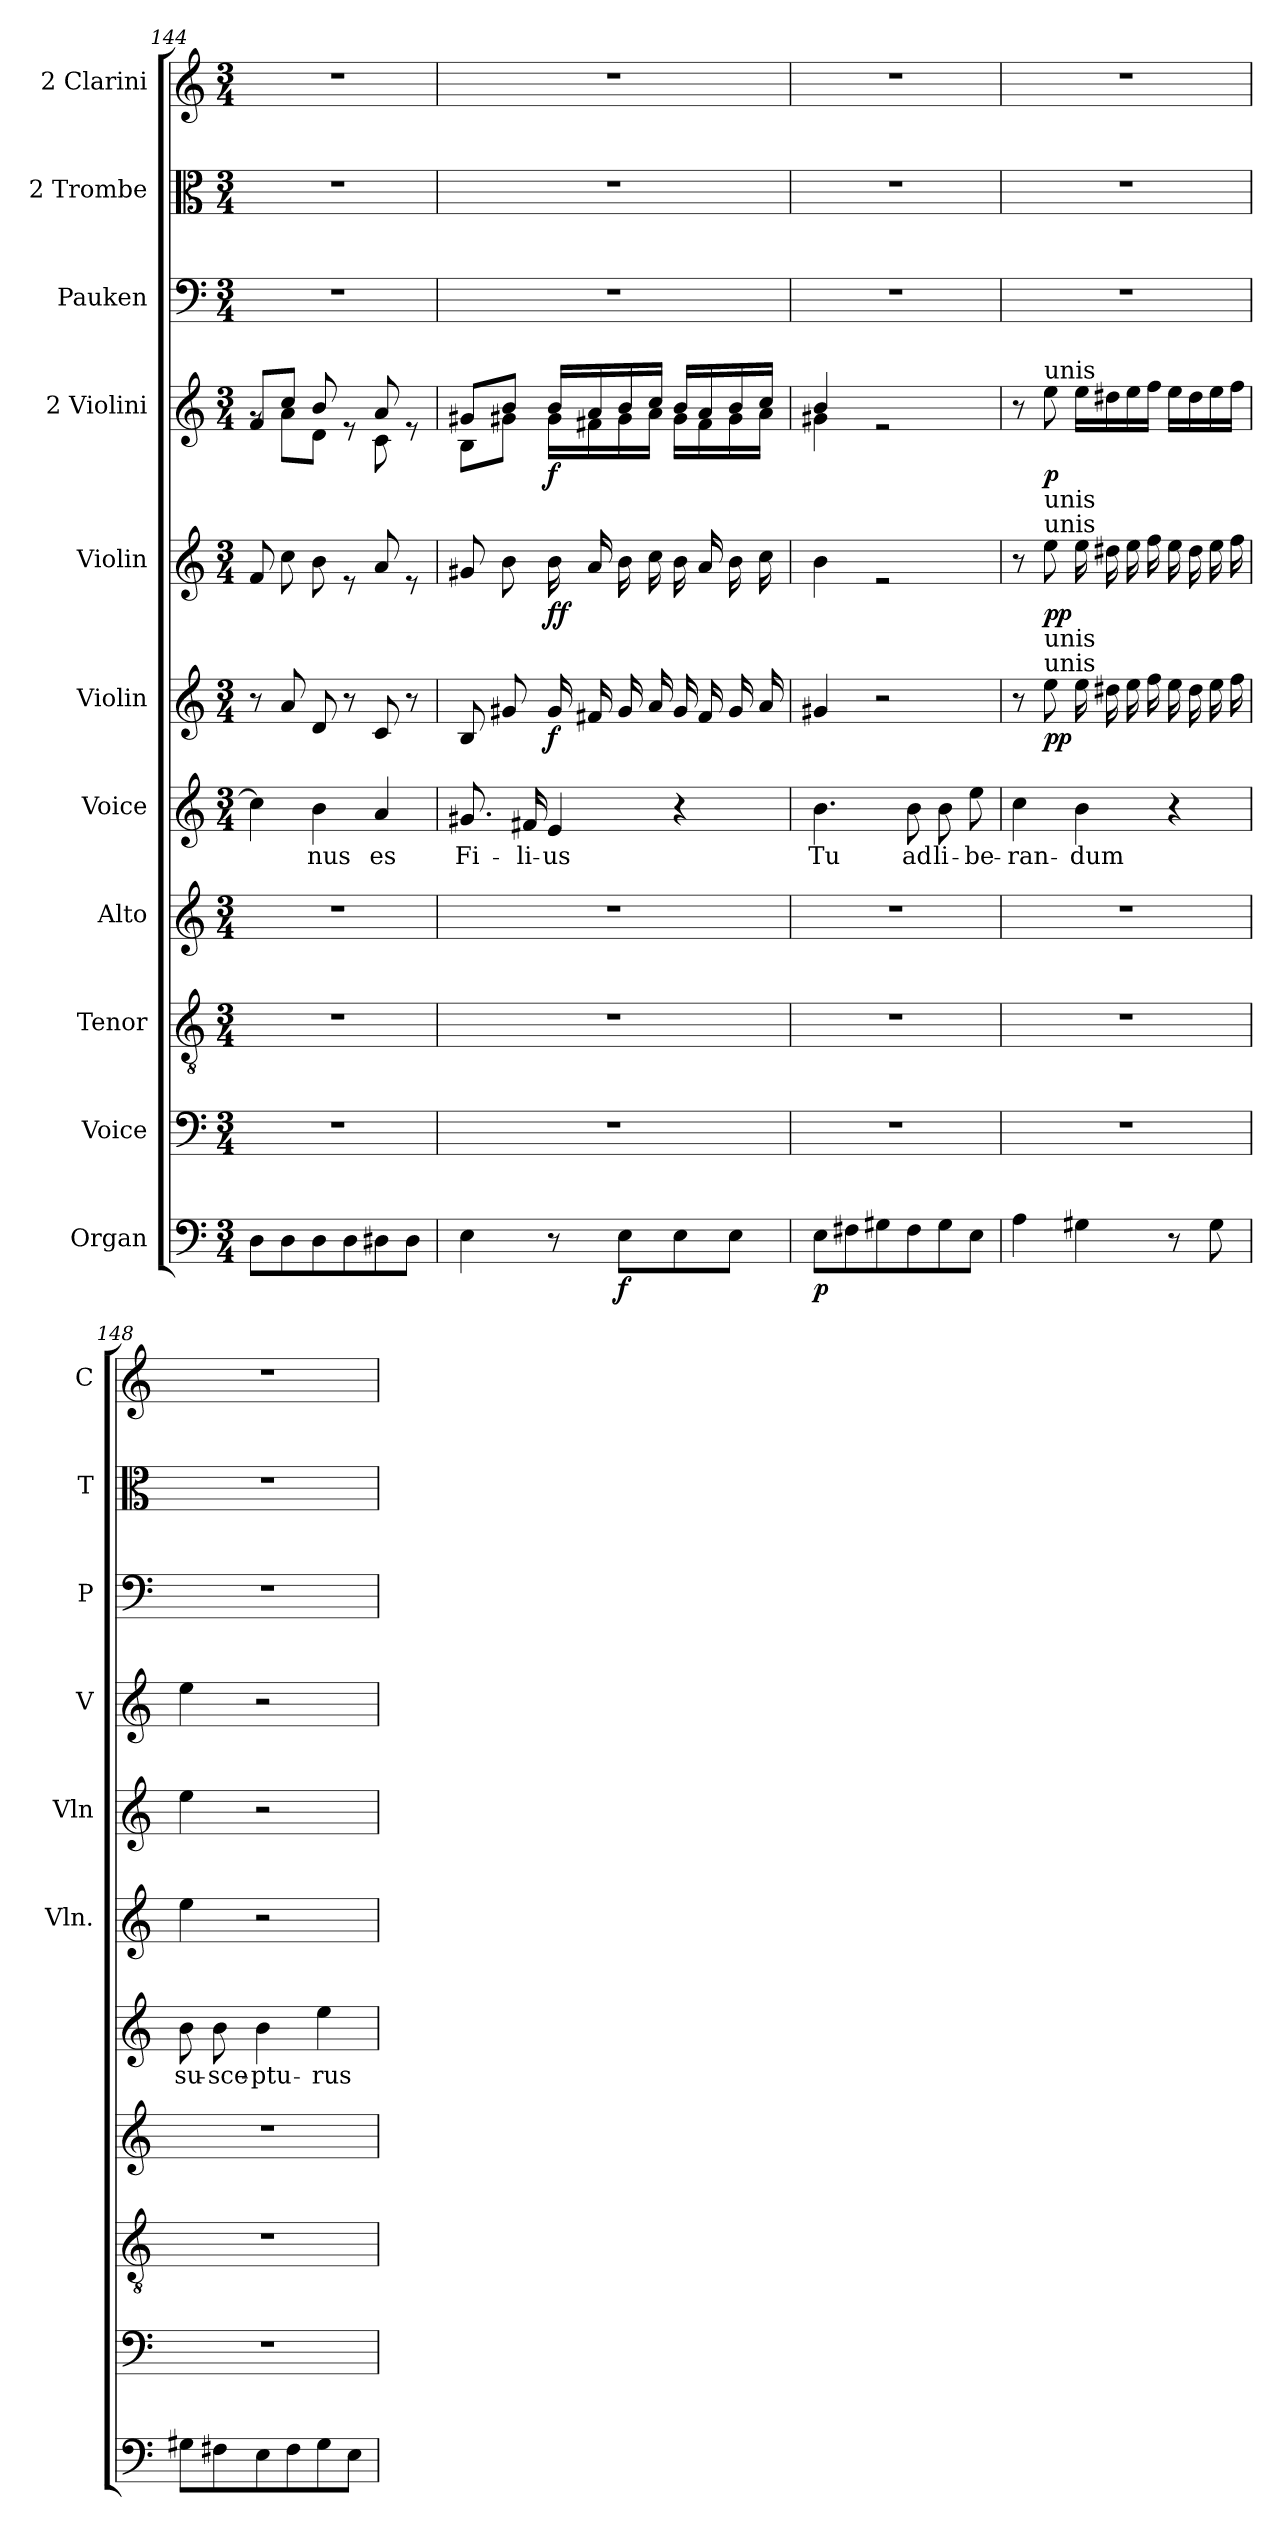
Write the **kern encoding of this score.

**kern	**dynam	**kern	**kern	**kern	**kern	**text	**kern	**dynam	**kern	**dynam	**kern	**dynam	**kern	**kern	**kern
*part11	*part11	*part10	*part9	*part8	*part7	*part7	*part6	*part6	*part5	*part5	*part4	*part4	*part3	*part2	*part1
*staff11	*staff11	*staff10	*staff9	*staff8	*staff7	*staff7	*staff6	*staff6	*staff5	*staff5	*staff4	*staff4	*staff3	*staff2	*staff1
*I"Organ	*	*I"Voice	*I"Tenor	*I"Alto	*I"Voice	*	*I"Violin	*	*I"Violin	*	*I"2 Violini	*	*I"Pauken	*I"2 Trombe	*I"2 Clarini
*	*	*	*	*	*	*	*I'Vln.	*	*I'Vln	*	*I'V	*	*I'P	*I'T	*I'C
*clefF4	*	*clefF4	*clefGv2	*clefG2	*clefG2	*	*clefG2	*	*clefG2	*	*clefG2	*	*clefF4	*clefC3	*clefG2
*k[]	*	*k[]	*k[]	*k[]	*k[]	*	*k[]	*	*k[]	*	*k[]	*	*k[]	*k[]	*k[]
*M3/4	*	*M3/4	*M3/4	*M3/4	*M3/4	*	*M3/4	*	*M3/4	*	*M3/4	*	*M3/4	*M3/4	*M3/4
=144	=144	=144	=144	=144	=144	=144	=144	=144	=144	=144	=144	=144	=144	=144	=144
*	*	*	*	*	*	*	*	*	*	*	*^	*	*	*	*
8D\L	.	2.r	2.r	2.r	4cc\]	.	8r	.	8f/	.	8f/L	8rg	.	2.r	2.r	2.r
8D\	.	.	.	.	.	.	8a/	.	8cc\	.	8cc/J	8a\L	.	.	.	.
!	!	!	!	!	!	!LO:LY:b	!	!	!	!	!	!	!	!	!	!
8D\	.	.	.	.	4b\	-nus	8d/	.	8b\	.	8b/	8d\J	.	.	.	.
8D\	.	.	.	.	.	.	8r	.	8re	.	8re	8ryy	.	.	.	.
!	!	!	!	!	!	!LO:LY:b	!	!	!	!	!	!	!	!	!	!
8D#X\	.	.	.	.	4a/	es	8c/	.	8a/	.	8a/	8c\	.	.	.	.
8D#\J	.	.	.	.	.	.	8r	.	8re	.	8re	8ryy	.	.	.	.
!!LO:LB:g=z
=145	=145	=145	=145	=145	=145	=145	=145	=145	=145	=145	=145	=145	=145	=145	=145	=145
!	!	!	!	!	!	!LO:LY:b	!	!	!	!	!	!	!	!	!	!
4E\	.	2.r	2.r	2.r	8.g#X/	Fi-	8B/	.	8g#X/	.	8g#X/L	8B\L	.	2.r	2.r	2.r
.	.	.	.	.	.	.	8g#X/	.	8b\	.	8b/J	8g#X\J	.	.	.	.
!	!	!	!	!	!	!LO:LY:b	!	!	!	!	!	!	!	!	!	!
.	.	.	.	.	16f#X/	-li-	.	.	.	.	.	.	.	.	.	.
!	!	!	!	!	!	!LO:LY:b	!	!LO:DY:b	!	!LO:DY:b	!	!	!	!	!	!
!	!	!	!	!	!	!	!	!	!	!LO:DY:n=1:b	!	!	!LO:DY:b	!	!	!
8r	.	.	.	.	4e/	-us	16g#/	f	16b\	f f	16b/LL	16g#\LL	f	.	.	.
.	.	.	.	.	.	.	16f#X/	.	16a/	.	16a/	16f#X\	.	.	.	.
!	!LO:DY:b	!	!	!	!	!	!	!	!	!	!	!	!	!	!	!
8E\L	f	.	.	.	.	.	16g#/	.	16b\	.	16b/	16g#\	.	.	.	.
.	.	.	.	.	.	.	16a/	.	16cc\	.	16cc/JJ	16a\JJ	.	.	.	.
8E\	.	.	.	.	4r	.	16g#/	.	16b\	.	16b/LL	16g#\LL	.	.	.	.
.	.	.	.	.	.	.	16f#/	.	16a/	.	16a/	16f#\	.	.	.	.
8E\J	.	.	.	.	.	.	16g#/	.	16b\	.	16b/	16g#\	.	.	.	.
.	.	.	.	.	.	.	16a/	.	16cc\	.	16cc/JJ	16a\JJ	.	.	.	.
=146	=146	=146	=146	=146	=146	=146	=146	=146	=146	=146	=146	=146	=146	=146	=146	=146
!	!LO:DY:b	!	!	!	!	!LO:LY:b	!	!	!	!	!	!	!	!	!	!
8E\L	p	2.r	2.r	2.r	4.b\	Tu	4g#X/	.	4b\	.	4b/	4g#X\	.	2.r	2.r	2.r
8F#X\	.	.	.	.	.	.	.	.	.	.	.	.	.	.	.	.
8G#X\	.	.	.	.	.	.	2r	.	2re	.	2re	2ryy	.	.	.	.
!	!	!	!	!	!	!LO:LY:b	!	!	!	!	!	!	!	!	!	!
8F#\	.	.	.	.	8b\	ad	.	.	.	.	.	.	.	.	.	.
!	!	!	!	!	!	!LO:LY:b	!	!	!	!	!	!	!	!	!	!
8G#\	.	.	.	.	8b\	li-	.	.	.	.	.	.	.	.	.	.
!	!	!	!	!	!	!LO:LY:b	!	!	!	!	!	!	!	!	!	!
8E\J	.	.	.	.	8ee\	-be-	.	.	.	.	.	.	.	.	.	.
*	*	*	*	*	*	*	*	*	*	*	*v	*v	*	*	*	*
=147	=147	=147	=147	=147	=147	=147	=147	=147	=147	=147	=147	=147	=147	=147	=147
!	!	!	!	!	!	!LO:LY:b	!	!	!	!	!	!	!	!	!
4A\	.	2.r	2.r	2.r	4cc\	-ran-	8r	.	8r	.	8r	.	2.r	2.r	2.r
!	!	!	!	!	!	!	!	!	!	!	!LO:TX:a:t=unis	!	!	!	!
!	!	!	!	!	!	!	!	!	!LO:TX:a:t=unis	!	!	!	!	!	!
!	!	!	!	!	!	!	!	!	!LO:TX:a:t=unis	!	!	!	!	!	!
!	!	!	!	!	!	!	!LO:TX:a:t=unis	!	!	!	!	!	!	!	!
!	!	!	!	!	!	!	!LO:TX:a:t=unis	!	!	!	!	!	!	!	!
!	!	!	!	!	!	!	!	!LO:DY:b	!	!	!	!	!	!	!
!	!	!	!	!	!	!	!	!LO:DY:n=1:b	!	!LO:DY:b	!	!	!	!	!
!	!	!	!	!	!	!	!	!	!	!LO:DY:n=1:b	!	!LO:DY:b	!	!	!
.	.	.	.	.	.	.	8ee\	p p	8ee\	p p	8ee\	p	.	.	.
!	!	!	!	!	!	!LO:LY:b	!	!	!	!	!	!	!	!	!
4G#X\	.	.	.	.	4b\	-dum	16ee\	.	16ee\	.	16ee\LL	.	.	.	.
.	.	.	.	.	.	.	16dd#X\	.	16dd#X\	.	16dd#X\	.	.	.	.
.	.	.	.	.	.	.	16ee\	.	16ee\	.	16ee\	.	.	.	.
.	.	.	.	.	.	.	16ff\	.	16ff\	.	16ff\JJ	.	.	.	.
8r	.	.	.	.	4r	.	16ee\	.	16ee\	.	16ee\LL	.	.	.	.
.	.	.	.	.	.	.	16dd#\	.	16dd#\	.	16dd#\	.	.	.	.
8G#\	.	.	.	.	.	.	16ee\	.	16ee\	.	16ee\	.	.	.	.
.	.	.	.	.	.	.	16ff\	.	16ff\	.	16ff\JJ	.	.	.	.
=148	=148	=148	=148	=148	=148	=148	=148	=148	=148	=148	=148	=148	=148	=148	=148
!	!	!	!	!	!	!LO:LY:b	!	!	!	!	!	!	!	!	!
8G#X\L	.	2.r	2.r	2.r	8b\	su-	4ee\	.	4ee\	.	4ee\	.	2.r	2.r	2.r
!	!	!	!	!	!	!LO:LY:b	!	!	!	!	!	!	!	!	!
8F#X\	.	.	.	.	8b\	-sce-	.	.	.	.	.	.	.	.	.
!	!	!	!	!	!	!LO:LY:b	!	!	!	!	!	!	!	!	!
8E\	.	.	.	.	4b\	-ptu-	2r	.	2r	.	2r	.	.	.	.
8F#\	.	.	.	.	.	.	.	.	.	.	.	.	.	.	.
!	!	!	!	!	!	!LO:LY:b	!	!	!	!	!	!	!	!	!
8G#\	.	.	.	.	4ee\	-rus	.	.	.	.	.	.	.	.	.
8E\J	.	.	.	.	.	.	.	.	.	.	.	.	.	.	.
=	=	=	=	=	=	=	=	=	=	=	=	=	=	=	=
*-	*-	*-	*-	*-	*-	*-	*-	*-	*-	*-	*-	*-	*-	*-	*-
